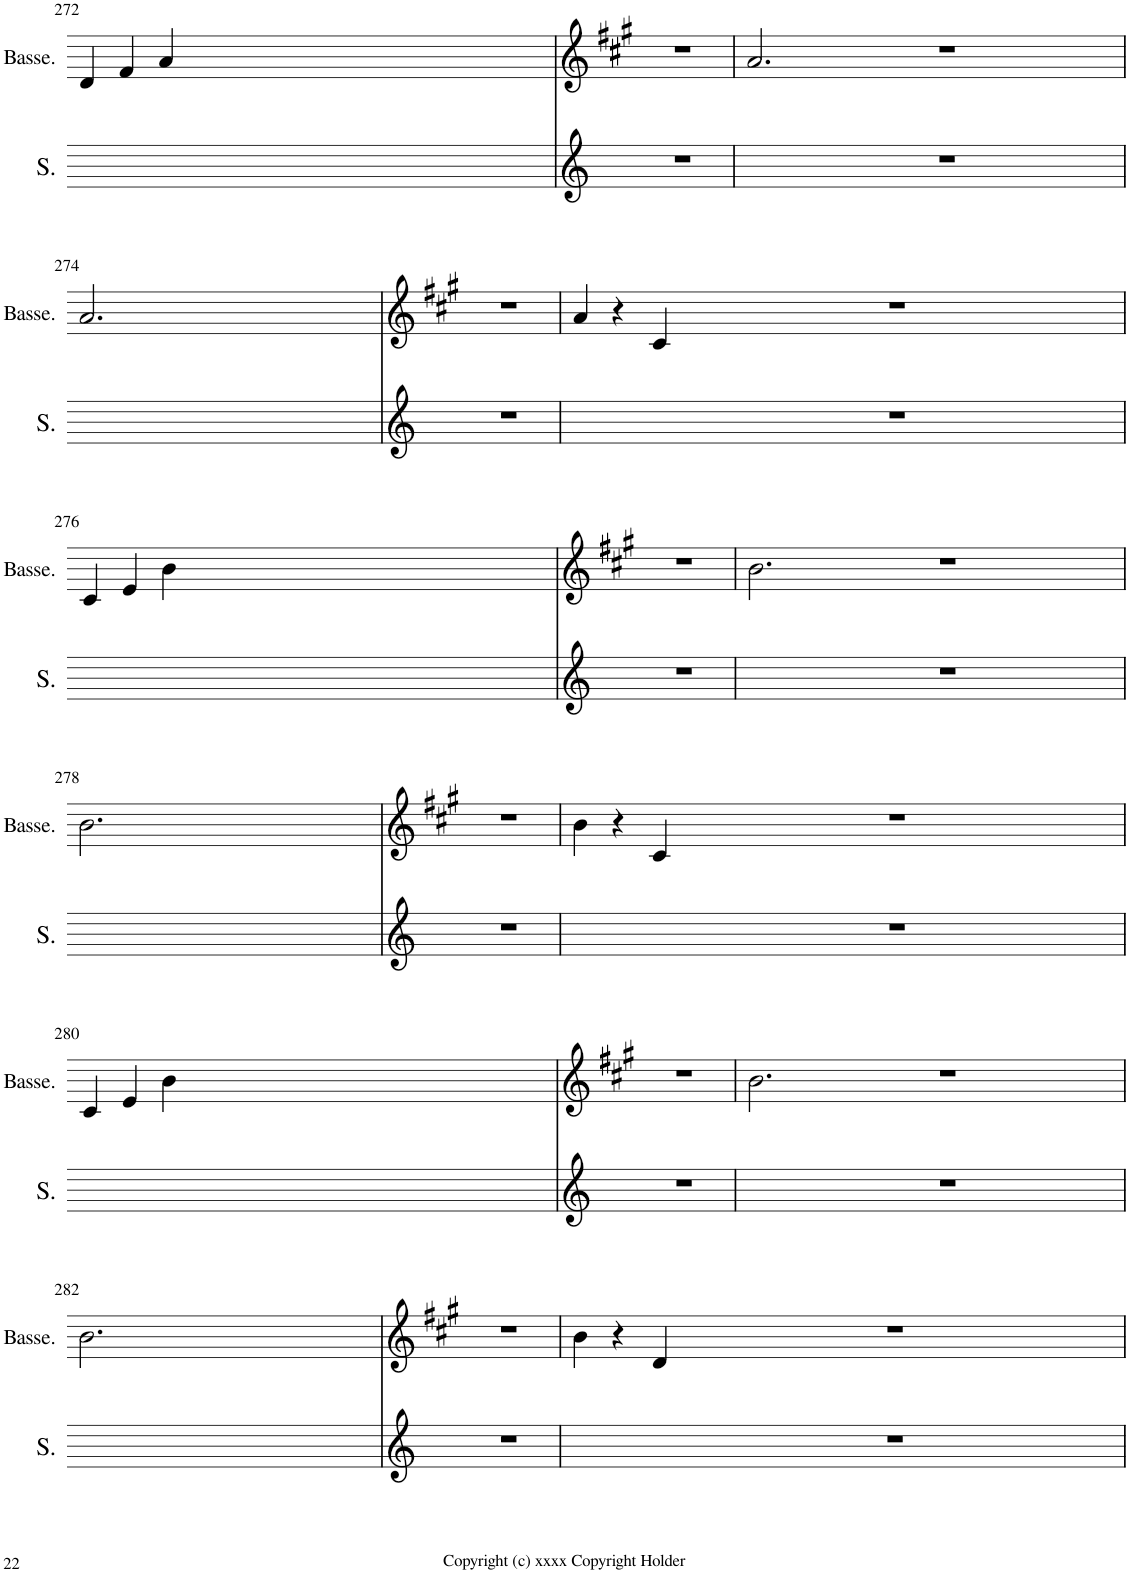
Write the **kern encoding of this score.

**kern	**kern
*part2	*part1
*staff2	*staff1
*I"Soprano	*I"Basse
*I'S.	*I'Basse.
!!LO:PB:g=z
*clefG2	*clefG2
*	*Trd1c2
*k[]	*k[f#c#g#]
*M3/4	*M3/4
=272	=272
2.r	4d/
.	4f#/
.	4a/
0.ryy	4ryy
.	2.r
=273	=273
2.r	2.a/
0.ryy	4ryy
.	2.r
!!LO:LB:g=z
=274	=274
2.r	2.a/
0.ryy	4ryy
.	2.r
=275	=275
2.r	4a/
.	4r
.	4c#/
0.ryy	4ryy
.	2.r
!!LO:LB:g=z
=276	=276
2.r	4c#/
.	4e/
.	4b\
0.ryy	4ryy
.	2.r
=277	=277
2.r	2.b\
0.ryy	4ryy
.	2.r
!!LO:LB:g=z
=278	=278
2.r	2.b\
0.ryy	4ryy
.	2.r
=279	=279
2.r	4b\
.	4r
.	4c#/
0.ryy	4ryy
.	2.r
!!LO:LB:g=z
=280	=280
2.r	4c#/
.	4e/
.	4b\
0.ryy	4ryy
.	2.r
=281	=281
2.r	2.b\
0.ryy	4ryy
.	2.r
!!LO:LB:g=z
=282	=282
2.r	2.b\
0.ryy	4ryy
.	2.r
=283	=283
2.r	4b\
.	4r
.	4d/
0.ryy	4ryy
.	2.r
=	=
*-	*-
